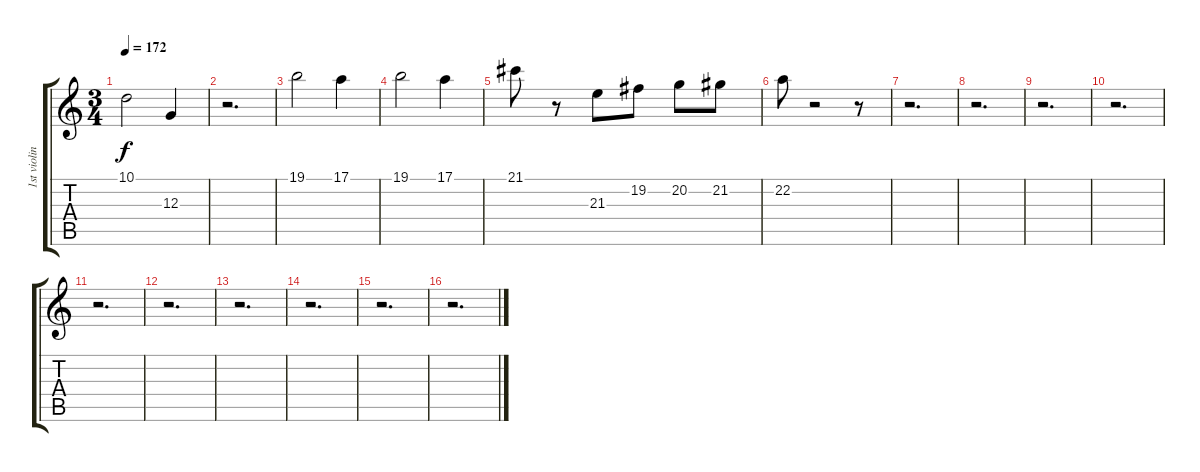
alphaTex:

\track ("1st violins" "1st violin") {instrument stringensemble1}
\staff {score tabs}
\tuning (E4 B3 G3 D3 A2 E2) {hide}
\ts (3 4)
\tempo 172
\clef g2
\ks c
10.1.2{dy f} 12.3.4 |
r.2{d} |
19.1.2 17.1.4 |
19.1.2 17.1.4 |
21.1.8 r.8 21.3.8 19.2.8 20.2.8 21.2.8 |
22.2.8 r.2 r.8 |
r.2{d} |
r.2{d} |
r.2{d} |
r.2{d} |
r.2{d} |
r.2{d} |
r.2{d} |
r.2{d} |
r.2{d} |
r.2{d}
